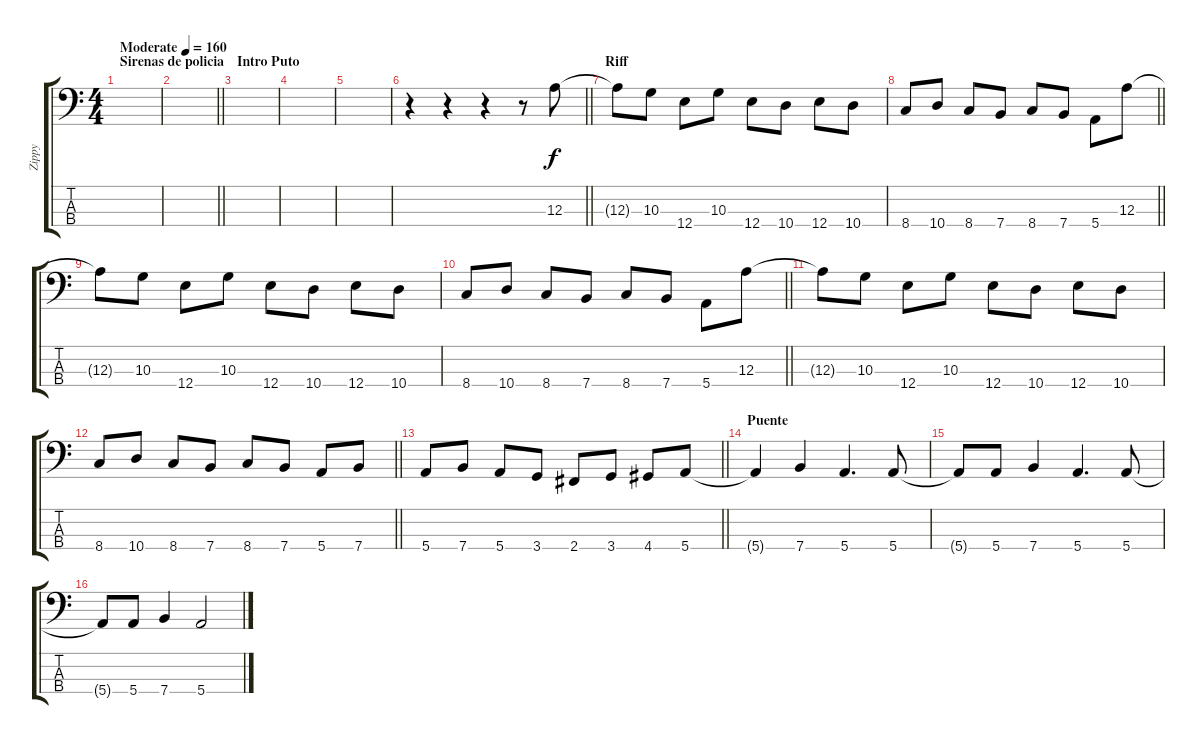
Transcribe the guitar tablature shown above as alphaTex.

\track ("Zippy" "Zippy") {instrument electricbassfinger}
\staff {score tabs}
\tuning (G2 D2 A1 E1) {hide}
\ts (4 4)
\section ("" "Sirenas de policia")
\tempo (160 "Moderate")
\clef f4
\ks c
|
\barLineRight lightlight
|
\section ("" "Intro Puto")
|
|
|
\barLineRight lightlight
r.4 r.4 r.4 r.8 12.3.8 |
\section ("" "Riff")
12.3{t}.8 10.3.8 12.4.8 10.3.8 12.4.8 10.4.8 12.4.8 10.4.8 |
\barLineRight lightlight
8.4.8 10.4.8 8.4.8 7.4.8 8.4.8 7.4.8 5.4.8 12.3.8 |
12.3{t}.8 10.3.8 12.4.8 10.3.8 12.4.8 10.4.8 12.4.8 10.4.8 |
\barLineRight lightlight
8.4.8 10.4.8 8.4.8 7.4.8 8.4.8 7.4.8 5.4.8 12.3.8 |
12.3{t}.8 10.3.8 12.4.8 10.3.8 12.4.8 10.4.8 12.4.8 10.4.8 |
\barLineRight lightlight
8.4.8 10.4.8 8.4.8 7.4.8 8.4.8 7.4.8 5.4.8 7.4.8 |
\barLineRight lightlight
5.4.8 7.4.8 5.4.8 3.4.8 2.4.8 3.4.8 4.4.8 5.4.8 |
\section ("" "Puente")
5.4{t}.4 7.4.4 5.4.4{d} 5.4.8 |
5.4{t}.8 5.4.8 7.4.4 5.4.4{d} 5.4.8 |
5.4{t}.8 5.4.8 7.4.4 5.4.2
